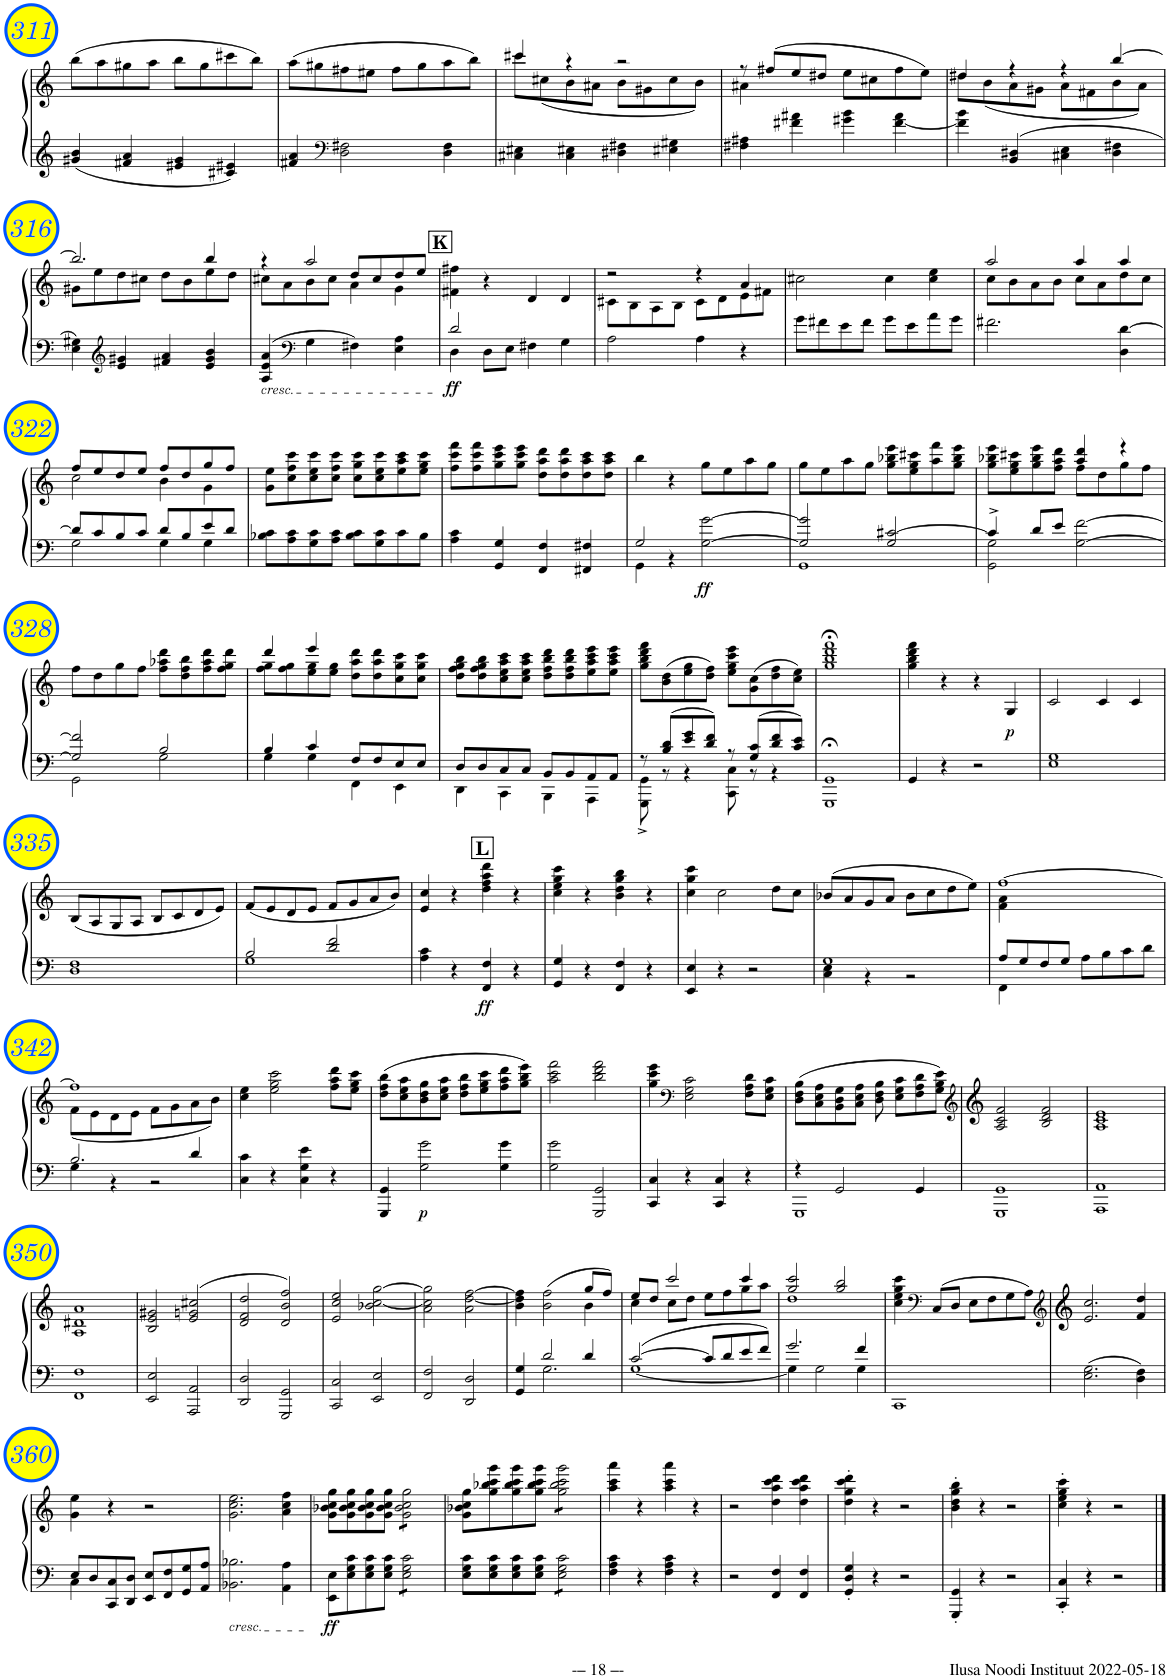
**kern	**kern	**dynam
*part1	*part1	*part1
*staff2	*staff1	*staff1/2
*I"Piano	*	*
*I'Pno	*	*
!!LO:PB:g=z
*clefG2	*clefG2	*
*k[]	*k[]	*
*M2/2	*M2/2	*
*met(c|)	*met(c|)	*
=311	=311	=311
4g#X/ 4b/	(8bb\L	.
.	8aa\	.
4f#X/ 4a/	8gg#X\	.
.	8aa\J	.
4e#X/ 4g#/	8bb\L	.
.	8gg#\	.
4c#X/ 4e#X/	8ccc#X\	.
.	8bb\J)	.
=312	=312	=312
4f#X/ 4a/	(8aa\L	.
.	8gg#X\	.
*clefF4	*	*
2D\ 2F#X\	8ff#X\	.
.	8ee#X\J	.
.	8ff#\L	.
.	8gg#\	.
4D\ 4F#\	8aa\	.
.	8bb\J)	.
=313	=313	=313
*	*^	*
4C#X\ 4E#X\	4ccc#X/	8ccc#\L	.
.	.	(<8cc#X\	.
4C#\ 4E#X\	4r	8b\	.
.	.	8a#X\J	.
4D#X\ 4F#X\	2r	8b\L	.
.	.	8g#X\	.
4E#X\ 4G#X\	.	8cc#\	.
.	.	8b\J)	.
=314	=314	=314	=314
4F#X\ 4A#X\	8r	4a#X\	.
.	(8ff#X/L	.	.
4f#X\ 4a#X\	8ee/	2.ryy	.
.	8dd#X/J	.	.
4g#X\ 4b\	8ee\L	.	.
.	8cc#X\	.	.
[4f#\ 4a#\	8ff#\	.	.
.	8ee\J)	.	.
=315	=315	=315	=315
4f#\] 4b\	4dd#X/	8dd#\L	.
.	.	(8b\	.
4BB/ 4D#X/	4r	8a\	.
.	.	8g#X\J	.
4C#X\ 4E\	4r	8a\L	.
.	.	8f#X\	.
4D#\ 4F#X\	[4bb/	8b\	.
.	.	8a\J)	.
!!LO:LB:g=z	!!
=316	=316	=316	=316
4E\ 4G#X\	2.bb/]	8g#X\L	.
.	.	8ee\	.
*clefG2	*	*	*
4e/ 4g#X/	.	8dd\	.
.	.	8cc#X\J	.
4f#X/ 4a/	.	8dd\L	.
.	.	8b\	.
4e/ 4g#/ 4b/	4bb/	8ee\	.
.	.	8dd\J	.
=317	=317	=317	=317
*	*	*^	*
!LO:TX:b:i:t=cresc.	!	!	!	!
4A/ 4e/ 4a/	4r	8cc#X\L	2ryy	.
.	.	8a\	.	.
*clefF4	*	*	*	*
4G\	2aa/	8b\	.	.
.	.	8cc#\J	.	.
4F#X\	.	8dd/L	4a\	.
.	.	8cc#/	.	.
4E\ 4A\	4ryy	8dd/	4g\	.
.	.	8ee/J	.	.
*	*	*v	*v	*
!!LO:REH:place=s1:a:B:cj:fs=14:t=K
=318	=318	=318	=318
*^	*	*	*
!	!	!	!	!LO:DY:b=2
*	*	*v	*v	*
2d/	4D\	4f#X\ 4ff#X\	ff
.	8D\L	4r	.
.	8E\J	.	.
4F#X\	2ryy	4d/	.
4G\	.	4d/	.
*v	*v	*	*
=319	=319	=319
*	*^	*
2A\	2r	8c#X\L	.
.	.	8B\	.
.	.	8A\	.
.	.	8B\J	.
4A\	4r	8c#\L	.
.	.	8d\	.
4r	4a/	8e\	.
.	.	8f#X\J	.
*	*v	*v	*
=320	=320	=320
8g\L	2cc#X\	.
8f#X\	.	.
8e\	.	.
8f#\J	.	.
8g\L	4cc#\	.
8e\	.	.
8a\	4cc#\ 4ee\	.
8g\J	.	.
=321	=321	=321
*	*^	*
2.f#X\	2aa/	8cc\L	.
.	.	8b\	.
.	.	8a\	.
.	.	8b\J	.
.	4aa/	8cc\L	.
.	.	8a\	.
4D\ [4d\	4aa/	8dd\	.
.	.	8cc\J	.
!!LO:LB:g=z	!!
=322	=322	=322	=322
*^	*	*	*
8d/L]	2G\	8ff/L	2cc\	.
8c/	.	8ee/	.	.
8B/	.	8dd/	.	.
8c/J	.	8ee/J	.	.
8d/L	4G\	8ff/L	4b\	.
8B/	.	8dd/	.	.
8e/	4G\	8gg/	4g\	.
8d/J	.	8ff/J	.	.
*v	*v	*	*	*
*	*v	*v	*
=323	=323	=323
8B-X\ 8c\L	8g\ 8ee\L	.
8A\ 8c\	8cc\ 8ff\ 8ccc\	.
8G\ 8c\	8cc\ 8ee\ 8ccc\	.
8A\ 8c\J	8cc\ 8ff\ 8ccc\J	.
8B-\ 8c\L	8cc\ 8gg\ 8ccc\L	.
8G\ 8c\	8cc\ 8ee\ 8ccc\	.
8c\	8ee\ 8aa\ 8ccc\	.
8B-\J	8ee\ 8gg\ 8ccc\J	.
=324	=324	=324
4A\ 4c\	8ff\ 8ccc\ 8fff\L	.
.	8ff\ 8ccc\ 8fff\	.
4GG/ 4G/	8gg\ 8ccc\ 8eee\	.
.	8gg\ 8ccc\ 8eee\J	.
4FF/ 4F/	8dd\ 8aa\ 8ddd\L	.
.	8dd\ 8aa\ 8ddd\	.
4FF#X/ 4F#X/	8dd\ 8aa\ 8ccc\	.
.	8dd\ 8aa\ 8ccc\J	.
=325	=325	=325
*^	*	*
2G/	4GG\	4bb\	.
.	4r	4r	.
!	!	!	!LO:DY:b=2
[2G\ [2g\	2ryy	8gg\L	ff
.	.	8ee\	.
.	.	8aa\	.
.	.	8gg\J	.
=326	=326	=326	=326
2G/] 2g/]	1GG	8gg\L	.
.	.	8ee\	.
.	.	8aa\	.
.	.	8gg\J	.
2G/ [2c#X/	.	8gg\ 8bb-X\ 8eee\L	.
.	.	8ee\ 8gg\ 8ccc#X\	.
.	.	8aa\ 8fff\	.
.	.	8gg\ 8bb-\ 8eee\J	.
=327	=327	=327	=327
*	*	*^	*
4c#^/]	2GG\ 2G\	8gg\ 8bb-X\ 8eee\L	2ryy	.
.	.	8ee\ 8gg\ 8ccc#X\	.	.
8d/L	.	8gg\ 8bb-\ 8eee\	.	.
8e/J	.	8ff\ 8aa\ 8ddd\J	.	.
[2G\ [2f\	2ryy	4aa/ 4ddd/	8ff\L	.
.	.	.	8dd\	.
.	.	4r	8gg\	.
.	.	.	8ff\J	.
*	*	*v	*v	*
!!LO:LB:g=z
=328	=328	=328	=328
2G/] 2f/]	2GG\	8ff\L	.
.	.	8dd\	.
.	.	8gg\	.
.	.	8ff\J	.
2B/	2G\	8ff\ 8aa-X\ 8ddd\L	.
.	.	8dd\ 8ff\ 8bb\	.
.	.	8ff\ 8aa-\ 8ddd\	.
.	.	8ff\ 8gg\ 8ddd\J	.
=329	=329	=329	=329
*	*	*^	*
4B/	4G\	4ddd/	8ff\ 8gg\L	.
.	.	.	8ff\ 8gg\	.
4c/	4G\	4eee/	8ee\ 8gg\	.
.	.	.	8ee\ 8gg\J	.
8F/L	4FF\	2ryy	8dd\ 8aa\ 8ddd\L	.
8F/	.	.	8dd\ 8aa\ 8ddd\	.
8E/	4EE\	.	8cc\ 8gg\ 8ccc\	.
8E/J	.	.	8cc\ 8gg\ 8ccc\J	.
*	*	*v	*v	*
=330	=330	=330	=330
8D/L	4DD\	8dd\ 8ff\ 8gg\ 8bb\L	.
8D/	.	8dd\ 8ff\ 8gg\ 8bb\	.
8C/	4CC\	8cc\ 8ee\ 8aa\ 8ccc\	.
8C/J	.	8cc\ 8ee\ 8aa\ 8ccc\J	.
8BB/L	4BBB\	8dd\ 8ff\ 8bb\ 8ddd\L	.
8BB/	.	8dd\ 8ff\ 8bb\ 8ddd\	.
8AA/	4AAA\	8ee\ 8aa\ 8ccc\ 8eee\	.
8AA/J	.	8ee\ 8aa\ 8ccc\ 8eee\J	.
=331	=331	=331	=331
8r	8GGG\^ 8GG\^	8gg\ 8bb\ 8ddd\ 8fff\L	.
8B/ 8d/L	8r	(8b\ 8dd\	.
8e/ 8g/	4r	8ee\ 8gg\	.
8d/ 8f/J	.	8dd\ 8ff\J)	.
8r	8CC\ 8C\	8ee\ 8gg\ 8ccc\ 8eee\L	.
8G/ 8c/L	8r	(8g\ 8cc\	.
8d/ 8f/	4r	8dd\ 8ff\	.
8c/ 8e/J	.	8cc\ 8ee\J)	.
*v	*v	*	*
=332	=332	=332
1GGG;< 1GG;<	1gg;< 1bb;< 1ddd;< 1fff;<	.
=333	=333	=333
4GG/	4gg\ 4bb\ 4ddd\ 4fff\	.
4r	4r	.
2r	4r	.
!	!	!LO:DY:b
.	4G/	p
=334	=334	=334
1E 1G	2c/	.
.	4c/	.
.	4c/	.
!!LO:LB:g=z
=335	=335	=335
1D 1F	(8B/L	.
.	8A/	.
.	8G/	.
.	8A/J	.
.	8B/L	.
.	8c/	.
.	8d/	.
.	8e/J)	.
=336	=336	=336
*^	*	*
2B/	1G	(8f/L	.
.	.	8e/	.
.	.	8d/	.
.	.	8e/J	.
2d/ 2f/	.	8f/L	.
.	.	8g/	.
.	.	8a/	.
.	.	8b/J)	.
*v	*v	*	*
!!LO:REH:place=s1:a:B:cj:fs=14:t=L:qo=2
=337	=337	=337
4A\ 4c\	4e/ 4cc/	.
4r	4r	.
!	!	!LO:DY:b=2
4FF/ 4F/	4dd\ 4ff\ 4aa\ 4ddd\	ff
4r	4r	.
=338	=338	=338
4GG/ 4G/	4cc\ 4ee\ 4gg\ 4ccc\	.
4r	4r	.
4FF/ 4F/	4b\ 4dd\ 4gg\ 4bb\	.
4r	4r	.
=339	=339	=339
4EE/ 4E/	4cc\ 4gg\ 4ccc\	.
4r	2cc\	.
2r	.	.
.	8dd\L	.
.	8cc\J	.
=340	=340	=340
*^	*	*
1G	4C\ 4E\	(8b-X/L	.
.	.	8a/	.
.	4r	8g/	.
.	.	8a/J	.
.	2r	8b-\L	.
.	.	8cc\	.
.	.	8dd\	.
.	.	8ee\J)	.
=341	=341	=341	=341
*	*	*^	*
8A/L	4FF\	[1ff	4f\ 4a\	.
8G/	.	.	.	.
8F/	2.ryy	.	2.ryy	.
8G/J	.	.	.	.
8A\L	.	.	.	.
8B\	.	.	.	.
8c\	.	.	.	.
8d\J	.	.	.	.
!!LO:LB:g=z	!!
=342	=342	=342	=342	=342
2.B/	4G\	1ff]	(8f\L	.
.	.	.	8e\	.
.	4r	.	8d\	.
.	.	.	8e\J	.
.	2r	.	8f\L	.
.	.	.	8g\	.
4d/	.	.	8a\	.
.	.	.	8b\J)	.
*v	*v	*	*	*
*	*v	*v	*
=343	=343	=343
4C\ 4c\	4cc\ 4ee\	.
4r	2ee\ 2gg\ 2ccc\	.
4C\ 4G\ 4e\	.	.
4r	8ff\ 8aa\ 8ddd\L	.
.	8ee\ 8gg\ 8ccc\J	.
=344	=344	=344
4GGG/ 4GG/	(8dd\ 8ff\ 8bb\L	.
.	8cc\ 8ee\ 8aa\	.
!	!	!LO:DY:b=2
2G\ 2g\	8b\ 8dd\ 8gg\	p
.	8cc\ 8ee\ 8aa\J	.
.	8dd\ 8ff\ 8bb\L	.
.	8ee\ 8gg\ 8ccc\	.
4G\ 4g\	8ff\ 8aa\ 8ddd\	.
.	8gg\ 8bb\ 8eee\J)	.
=345	=345	=345
2G\ 2g\	2aa\ 2ccc\ 2fff\	.
2GGG/ 2GG/	2bb\ 2ddd\ 2fff\	.
=346	=346	=346
4CC/ 4C/	4gg\ 4ccc\ 4eee\	.
*	*clefF4	*
4r	2E\ 2G\ 2c\	.
4CC/ 4C/	.	.
4r	8F\ 8A\ 8d\L	.
.	8E\ 8G\ 8c\J	.
=347	=347	=347
*^	*	*
4r	1GGG	(8D\ 8F\ 8B\L	.
.	.	8C\ 8E\ 8A\	.
2GG/	.	8BB\ 8D\ 8G\	.
.	.	8C\ 8E\ 8A\J	.
.	.	8D\ 8F\ 8B\	.
.	.	8E\ 8G\ 8c\L	.
4GG/	.	8F\ 8A\ 8d\	.
.	.	8G\ 8B\ 8e\J)	.
*v	*v	*	*
=348	=348	=348
*	*clefG2	*
1GGG 1GG	2A/ 2c/ 2f/	.
.	2B/ 2d/ 2f/	.
=349	=349	=349
1AAA 1AA	1A 1c 1e	.
!!LO:LB:g=z
=350	=350	=350
1FF 1F	1A 1d#X 1a	.
=351	=351	=351
2EE/ 2E/	2B/ 2e/ 2g#X/	.
2AAA/ 2AA/	(>2e/ 2gn/ 2cc#X/	.
=352	=352	=352
2DD/ 2D/	2d/ 2f/ 2dd/	.
2GGG/ 2GG/	2d/ 2b/ 2ff/)	.
=353	=353	=353
2CC/ 2C/	2e/ 2cc/ 2ee/	.
2EE/ 2E/	2b-X\ [2cc\ [2gg\	.
=354	=354	=354
2FF/ 2F/	2a\ 2cc\] 2gg\]	.
2DD/ 2D/	2a\ [2dd\ [2ff\	.
=355	=355	=355
*^	*^	*
4GG/ 4G/	4ryy	4b\ 4dd\] 4ff\]	2.ryy	.
2d/	2.G\	(2b\ 2ff\	.	.
4d/	.	8gg/L	4b\	.
.	.	8ff/J)	.	.
=356	=356	=356	=356	=356
[2c/	[1G	8ee/L	4cc\	.
.	.	8dd/J	.	.
.	.	2ccc/	8cc\L	.
.	.	.	8dd\J	.
8c/L]	.	.	8ee\L	.
8d/	.	.	8ff\	.
8e/	.	4ccc/	8gg\	.
8f/J	.	.	8aa\J	.
=357	=357	=357	=357	=357
2.g/	4G\]	2gg/ 2ccc/	1dd	.
.	2G\	.	.	.
.	.	2gg/ 2bb/	.	.
4f/	4G\	.	.	.
*v	*v	*	*	*
*	*v	*v	*
=358	=358	=358
1CC	4cc\ 4ee\ 4gg\ 4ccc\	.
*	*clefF4	*
.	(8C/L	.
.	8D/J	.
.	8E\L	.
.	8F\	.
.	8G\	.
.	8A\J)	.
=359	=359	=359
*	*clefG2	*
2.E\ 2.G\	2.e/ 2.cc/	.
4D\ 4F\	4f/ 4dd/	.
!!LO:LB:g=z
=360	=360	=360
*^	*	*
8E/L	4C\	4g\ 4ee\	.
8D/	.	.	.
8CC/ 8C/	2.ryy	4r	.
8DD/ 8D/J	.	.	.
8EE/ 8E/L	.	2r	.
8FF/ 8F/	.	.	.
8GG/ 8G/	.	.	.
8AA/ 8A/J	.	.	.
*v	*v	*	*
=361	=361	=361
!LO:TX:b:i:t=cresc.	!	!
2.BB-X\ 2.B-X\	2.g\ 2.cc\ 2.ee\	.
4AA\ 4A\	4a\ 4cc\ 4ff\	.
=362	=362	=362
!	!	!LO:DY:b=2
8EE\ 8E\L	8g\ 8b-X\ 8cc\ 8gg\L	ff
8E\ 8G\ 8c\	8g\ 8b-\ 8cc\ 8gg\	.
8E\ 8G\ 8c\	8g\ 8b-\ 8cc\ 8gg\	.
8E\ 8G\ 8c\J	8g\ 8b-\ 8cc\ 8gg\J	.
*tremolo	*	*
*	*tremolo	*
8E\ 8G\ 8c\L	8g\ 8b-\ 8cc\ 8gg\L	.
8E\ 8G\ 8c\	8g\ 8b-\ 8cc\ 8gg\	.
8E\ 8G\ 8c\	8g\ 8b-\ 8cc\ 8gg\	.
8E\ 8G\ 8c\J	8g\ 8b-\ 8cc\ 8gg\J	.
*	*Xtremolo	*
*Xtremolo	*	*
=363	=363	=363
8E\ 8G\ 8c\L	8g\ 8b-X\ 8cc\ 8gg\L	.
8E\ 8G\ 8c\	8gg\ 8bb-X\ 8ccc\ 8ggg\	.
8E\ 8G\ 8c\	8gg\ 8bb-\ 8ccc\ 8ggg\	.
8E\ 8G\ 8c\J	8gg\ 8bb-\ 8ccc\ 8ggg\J	.
*tremolo	*	*
*	*tremolo	*
8E\ 8G\ 8c\L	8gg\ 8bb-\ 8ccc\ 8ggg\L	.
8E\ 8G\ 8c\	8gg\ 8bb-\ 8ccc\ 8ggg\	.
8E\ 8G\ 8c\	8gg\ 8bb-\ 8ccc\ 8ggg\	.
8E\ 8G\ 8c\J	8gg\ 8bb-\ 8ccc\ 8ggg\J	.
*	*Xtremolo	*
*Xtremolo	*	*
=364	=364	=364
4F\ 4A\ 4c\	4aa\ 4ccc\ 4aaa\	.
4r	4r	.
4F\ 4A\ 4c\	4aa\ 4ccc\ 4aaa\	.
4r	4r	.
=365	=365	=365
2r	2r	.
4FF/ 4F/	4dd\ 4aa\ 4ccc\ 4ddd\	.
4FF/ 4F/	4dd\ 4aa\ 4ccc\ 4ddd\	.
=366	=366	=366
4GG/' 4D/' 4G/'	4dd\' 4gg\' 4ccc\' 4ddd\'	.
4r	4r	.
2r	2r	.
=367	=367	=367
4GGG/' 4GG/'	4b\' 4dd\' 4gg\' 4bb\'	.
4r	4r	.
2r	2r	.
=368	=368	=368
4CC/' 4C/'	4cc\' 4ee\' 4gg\' 4ccc\'	.
4r	4r	.
2r	2r	.
==	==	==
*-	*-	*-
